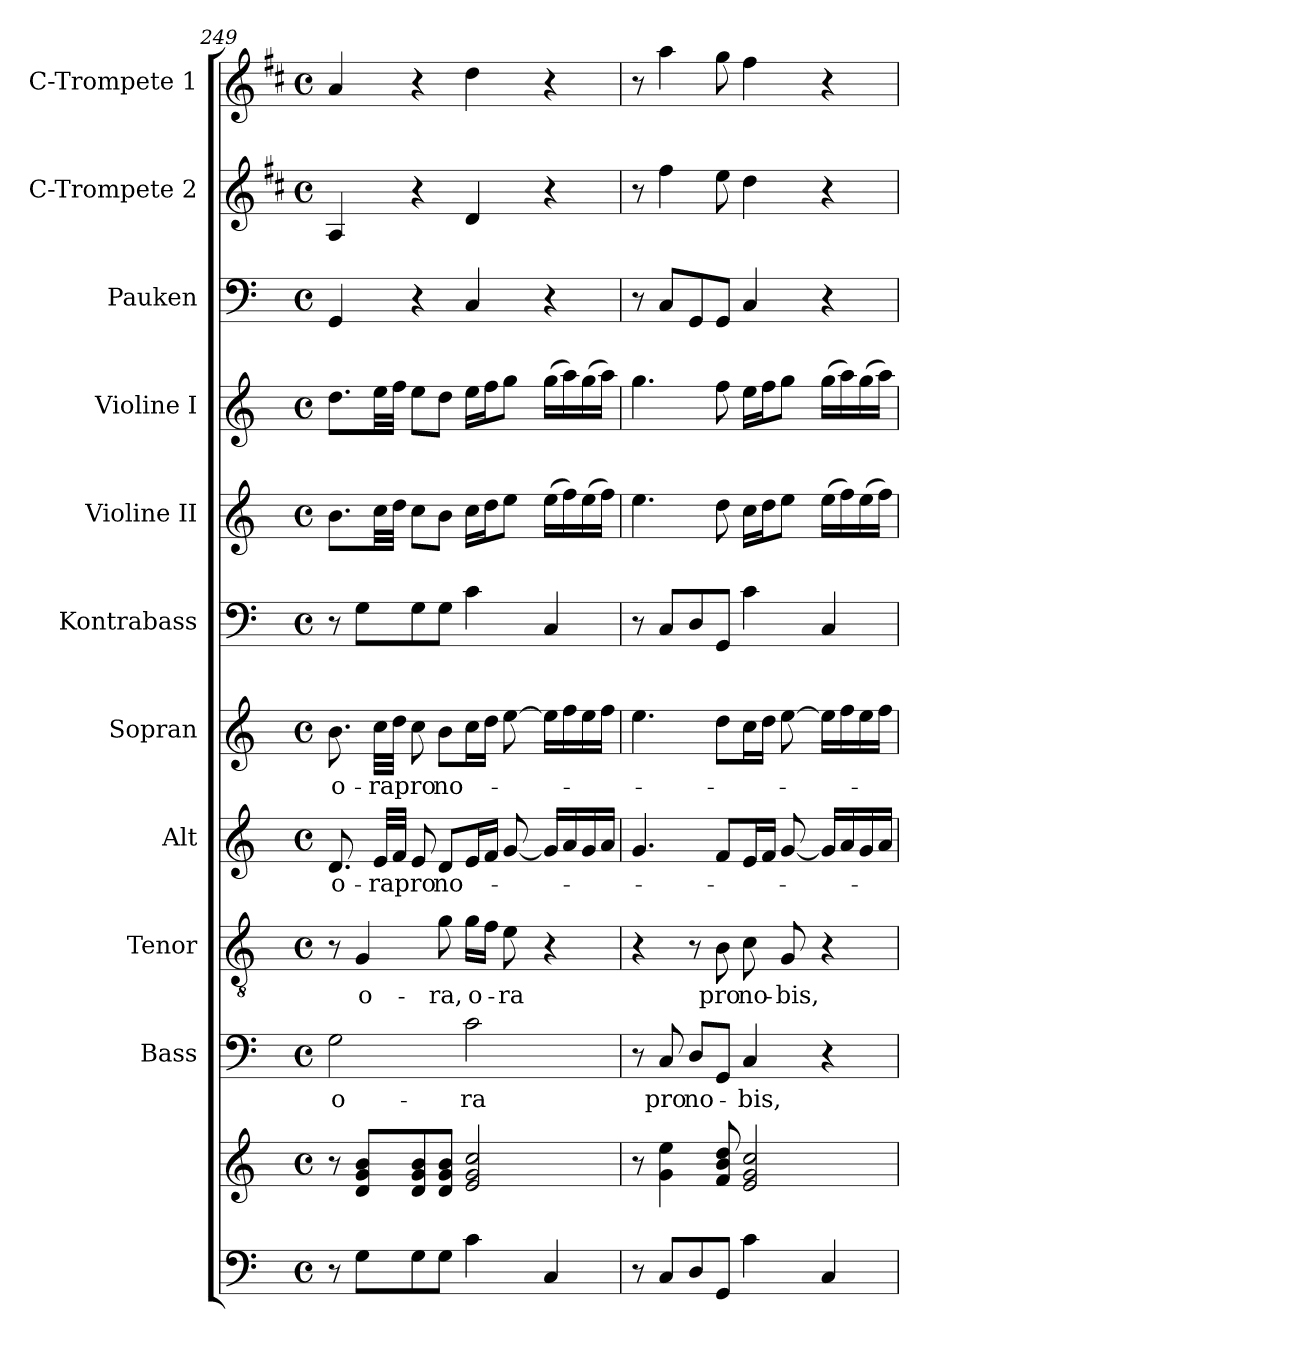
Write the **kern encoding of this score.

**kern	**kern	**kern	**text	**kern	**text	**kern	**text	**kern	**text	**kern	**kern	**kern	**kern	**kern	**kern
*part11	*part11	*part10	*part10	*part9	*part9	*part8	*part8	*part7	*part7	*part6	*part5	*part4	*part3	*part2	*part1
*staff12	*staff11	*staff10	*staff10	*staff9	*staff9	*staff8	*staff8	*staff7	*staff7	*staff6	*staff5	*staff4	*staff3	*staff2	*staff1
*	*	*I"Bass	*	*I"Tenor	*	*I"Alt	*	*I"Sopran	*	*I"Kontrabass	*I"Violine II	*I"Violine I	*I"Pauken	*I"C-Trompete 2	*I"C-Trompete 1
*	*	*I'B.	*	*I'T.	*	*I'A.	*	*I'S.	*	*I'Kb.	*I'Vl. II	*I'Vl. I	*I'Pk.	*I'C Trp. 2	*I'C Trp. 1
!!LO:PB:g=z
*clefF4	*clefG2	*clefF4	*	*clefGv2	*	*clefG2	*	*clefG2	*	*clefF4	*clefG2	*clefG2	*clefF4	*clefG2	*clefG2
*	*	*	*	*	*	*	*	*	*	*ITrd7c12	*	*	*	*ITrd1c2	*ITrd1c2
*k[]	*k[]	*k[]	*	*k[]	*	*k[]	*	*k[]	*	*k[]	*k[]	*k[]	*k[]	*k[]	*k[]
*C:	*C:	*C:	*	*C:	*	*C:	*	*C:	*	*C:	*C:	*C:	*C:	*C:	*C:
*M4/4	*M4/4	*M4/4	*	*M4/4	*	*M4/4	*	*M4/4	*	*M4/4	*M4/4	*M4/4	*M4/4	*M4/4	*M4/4
*met(c)	*met(c)	*met(c)	*	*met(c)	*	*met(c)	*	*met(c)	*	*met(c)	*met(c)	*met(c)	*met(c)	*met(c)	*met(c)
=249	=249	=249	=249	=249	=249	=249	=249	=249	=249	=249	=249	=249	=249	=249	=249
!	!	!	!LO:LY:b	!	!	!	!LO:LY:b	!	!LO:LY:b	!	!	!	!	!	!
8r	8r	2G\	o-	8r	.	8.d/	o-	8.b\	o-	8r	8.b\L	8.dd\L	4GG/	4G/	4g/
!	!	!	!	!	!LO:LY:b	!	!	!	!	!	!	!	!	!	!
8G\L	8d/ 8g/ 8b/L	.	.	4G/	o-	.	.	.	.	8GG\L	.	.	.	.	.
!	!	!	!	!	!	!	!LO:LY:b	!	!LO:LY:b	!	!	!	!	!	!
.	.	.	.	.	.	32e/LLL	-ra	32cc\LLL	-ra	.	32cc\LL	32ee\LL	.	.	.
.	.	.	.	.	.	32f/JJJ	.	32dd\JJJ	.	.	32dd\JJJ	32ff\JJJ	.	.	.
!	!	!	!	!	!	!	!LO:LY:b	!	!LO:LY:b	!	!	!	!	!	!
8G\	8d/ 8g/ 8b/	.	.	.	.	8e/	pro	8cc\	pro	8GG\	8cc\L	8ee\L	4r	4r	4r
!	!	!	!	!	!LO:LY:b	!	!LO:LY:b	!	!LO:LY:b	!	!	!	!	!	!
8G\J	8d/ 8g/ 8b/J	.	.	8g\	-ra,	8d/L	no-	8b\L	no-	8GG\J	8b\J	8dd\J	.	.	.
!	!	!	!LO:LY:b	!	!LO:LY:b	!	!	!	!	!	!	!	!	!	!
4c\	2e/ 2g/ 2cc/	2c\	-ra	16g\LL	o-	16e/L	.	16cc\L	.	4C\	16cc\LL	16ee\LL	4C/	4c/	4cc\
.	.	.	.	16f\JJ	.	16f/JJ	.	16dd\JJ	.	.	16dd\J	16ff\J	.	.	.
!	!	!	!	!	!LO:LY:b	!	!	!	!	!	!	!	!	!	!
.	.	.	.	8e\	-ra	[8g/	.	[8ee\	.	.	8ee\J	8gg\J	.	.	.
4C/	.	.	.	4r	.	16g/LL]	.	16ee\LL]	.	4CC/	(>16ee\LL	(>16gg\LL	4r	4r	4r
.	.	.	.	.	.	16a/	.	16ff\	.	.	16ff\)	16aa\)	.	.	.
.	.	.	.	.	.	16g/	.	16ee\	.	.	(>16ee\	(>16gg\	.	.	.
.	.	.	.	.	.	16a/JJ	.	16ff\JJ	.	.	16ff\JJ)	16aa\JJ)	.	.	.
=250	=250	=250	=250	=250	=250	=250	=250	=250	=250	=250	=250	=250	=250	=250	=250
8r	8r	8r	.	4r	.	4.g/	.	4.ee\	.	8r	4.ee\	4.gg\	8r	8r	8r
!	!	!	!LO:LY:b	!	!	!	!	!	!	!	!	!	!	!	!
8C/L	4g\ 4ee\	8C/	pro	.	.	.	.	.	.	8CC/L	.	.	8C/L	4ee\	4gg\
!	!	!	!LO:LY:b	!	!	!	!	!	!	!	!	!	!	!	!
8D/	.	8D/L	no-	8r	.	.	.	.	.	8DD/	.	.	8GG/	.	.
!	!	!	!	!	!LO:LY:b	!	!	!	!	!	!	!	!	!	!
8GG/J	8f/ 8b/ 8dd/	8GG/J	.	8B\	pro	8f/L	.	8dd\L	.	8GGG/J	8dd\	8ff\	8GG/J	8dd\	8ff\
!	!	!	!LO:LY:b	!	!LO:LY:b	!	!	!	!	!	!	!	!	!	!
4c\	2e/ 2g/ 2cc/	4C/	-bis,	8c\	no-	16e/L	.	16cc\L	.	4C\	16cc\LL	16ee\LL	4C/	4cc\	4ee\
.	.	.	.	.	.	16f/JJ	.	16dd\JJ	.	.	16dd\J	16ff\J	.	.	.
!	!	!	!	!	!LO:LY:b	!	!	!	!	!	!	!	!	!	!
.	.	.	.	8G/	-bis,	[8g/	.	[8ee\	.	.	8ee\J	8gg\J	.	.	.
4C/	.	4r	.	4r	.	16g/LL]	.	16ee\LL]	.	4CC/	(>16ee\LL	(>16gg\LL	4r	4r	4r
.	.	.	.	.	.	16a/	.	16ff\	.	.	16ff\)	16aa\)	.	.	.
.	.	.	.	.	.	16g/	.	16ee\	.	.	(>16ee\	(>16gg\	.	.	.
.	.	.	.	.	.	16a/JJ	.	16ff\JJ	.	.	16ff\JJ)	16aa\JJ)	.	.	.
=	=	=	=	=	=	=	=	=	=	=	=	=	=	=	=
*-	*-	*-	*-	*-	*-	*-	*-	*-	*-	*-	*-	*-	*-	*-	*-
